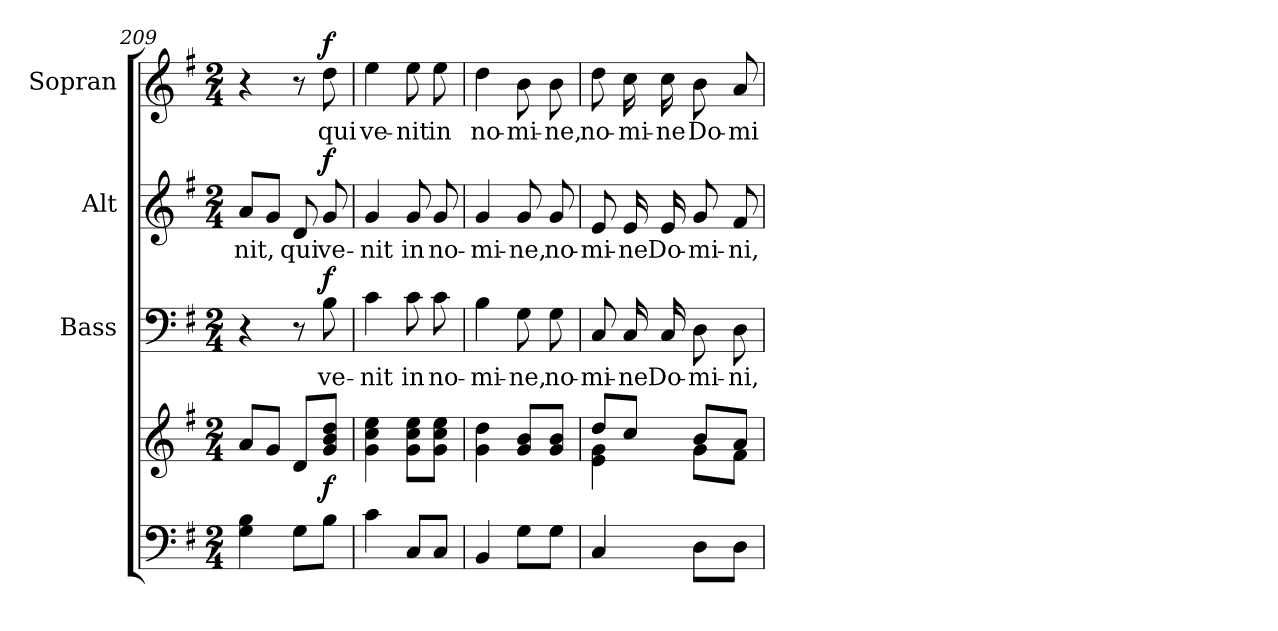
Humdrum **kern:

**kern	**kern	**dynam	**kern	**text	**dynam	**kern	**text	**dynam	**kern	**text	**dynam
*part4	*part4	*part4	*part3	*part3	*part3	*part2	*part2	*part2	*part1	*part1	*part1
*staff5	*staff4	*staff4/5	*staff3	*staff3	*staff3	*staff2	*staff2	*staff2	*staff1	*staff1	*staff1
*	*	*	*I"Bass	*	*	*I"Alt	*	*	*I"Sopran	*	*
*	*	*	*I'B.	*	*	*I'A.	*	*	*I'S.	*	*
!!LO:PB:g=z
*clefF4	*clefG2	*	*clefF4	*	*	*clefG2	*	*	*clefG2	*	*
*k[f#]	*k[f#]	*	*k[f#]	*	*	*k[f#]	*	*	*k[f#]	*	*
*G:	*G:	*	*G:	*	*	*G:	*	*	*G:	*	*
*M2/4	*M2/4	*	*M2/4	*	*	*M2/4	*	*	*M2/4	*	*
=209	=209	=209	=209	=209	=209	=209	=209	=209	=209	=209	=209
!	!	!	!	!	!	!	!LO:LY:b	!	!	!	!
4G\ 4B\	8a/L	.	4r	.	.	8a/L	-nit,	.	4r	.	.
.	8g/J	.	.	.	.	8g/J	.	.	.	.	.
!	!	!	!	!	!	!	!LO:LY:b	!	!	!	!
8G\L	8d/L	.	8r	.	.	8d/	qui	.	8r	.	.
!	!	!LO:DY:b	!	!LO:LY:b	!LO:DY:a	!	!LO:LY:b	!LO:DY:a	!	!LO:LY:b	!LO:DY:a
8B\J	8g/ 8b/ 8dd/J	f	8B\	ve-	f	8g/	ve-	f	8dd\	qui	f
=210	=210	=210	=210	=210	=210	=210	=210	=210	=210	=210	=210
!	!	!	!	!LO:LY:b	!	!	!LO:LY:b	!	!	!LO:LY:b	!
4c\	4g\ 4cc\ 4ee\	.	4c\	-nit	.	4g/	-nit	.	4ee\	ve-	.
!	!	!	!	!LO:LY:b	!	!	!LO:LY:b	!	!	!LO:LY:b	!
8C/L	8g\ 8cc\ 8ee\L	.	8c\	in	.	8g/	in	.	8ee\	-nit	.
!	!	!	!	!LO:LY:b	!	!	!LO:LY:b	!	!	!LO:LY:b	!
8C/J	8g\ 8cc\ 8ee\J	.	8c\	no-	.	8g/	no-	.	8ee\	in	.
=211	=211	=211	=211	=211	=211	=211	=211	=211	=211	=211	=211
!	!	!	!	!LO:LY:b	!	!	!LO:LY:b	!	!	!LO:LY:b	!
4BB/	4g\ 4dd\	.	4B\	-mi-	.	4g/	-mi-	.	4dd\	no-	.
!	!	!	!	!LO:LY:b	!	!	!LO:LY:b	!	!	!LO:LY:b	!
8G\L	8g/ 8b/L	.	8G\	-ne,	.	8g/	-ne,	.	8b\	-mi-	.
!	!	!	!	!LO:LY:b	!	!	!LO:LY:b	!	!	!LO:LY:b	!
8G\J	8g/ 8b/J	.	8G\	no-	.	8g/	no-	.	8b\	-ne,	.
=212	=212	=212	=212	=212	=212	=212	=212	=212	=212	=212	=212
*	*^	*	*	*	*	*	*	*	*	*	*
!	!	!	!	!	!LO:LY:b	!	!	!LO:LY:b	!	!	!LO:LY:b	!
4C/	8dd/L	4e\ 4g\	.	8C/	-mi-	.	8e/	-mi-	.	8dd\	no-	.
!	!	!	!	!	!LO:LY:b	!	!	!LO:LY:b	!	!	!LO:LY:b	!
.	8cc/J	.	.	16C/	-ne	.	16e/	-ne	.	16cc\	-mi-	.
!	!	!	!	!	!LO:LY:b	!	!	!LO:LY:b	!	!	!LO:LY:b	!
.	.	.	.	16C/	Do-	.	16e/	Do-	.	16cc\	-ne	.
!	!	!	!	!	!LO:LY:b	!	!	!LO:LY:b	!	!	!LO:LY:b	!
8D\L	8b/L	8g\L	.	8D\	-mi-	.	8g/	-mi-	.	8b\	Do-	.
!	!	!	!	!	!LO:LY:b	!	!	!LO:LY:b	!	!	!LO:LY:b	!
8D\J	8a/J	8f#\J	.	8D\	-ni,	.	8f#/	-ni,	.	8a/	-mi-	.
*	*v	*v	*	*	*	*	*	*	*	*	*	*
=	=	=	=	=	=	=	=	=	=	=	=
*-	*-	*-	*-	*-	*-	*-	*-	*-	*-	*-	*-
